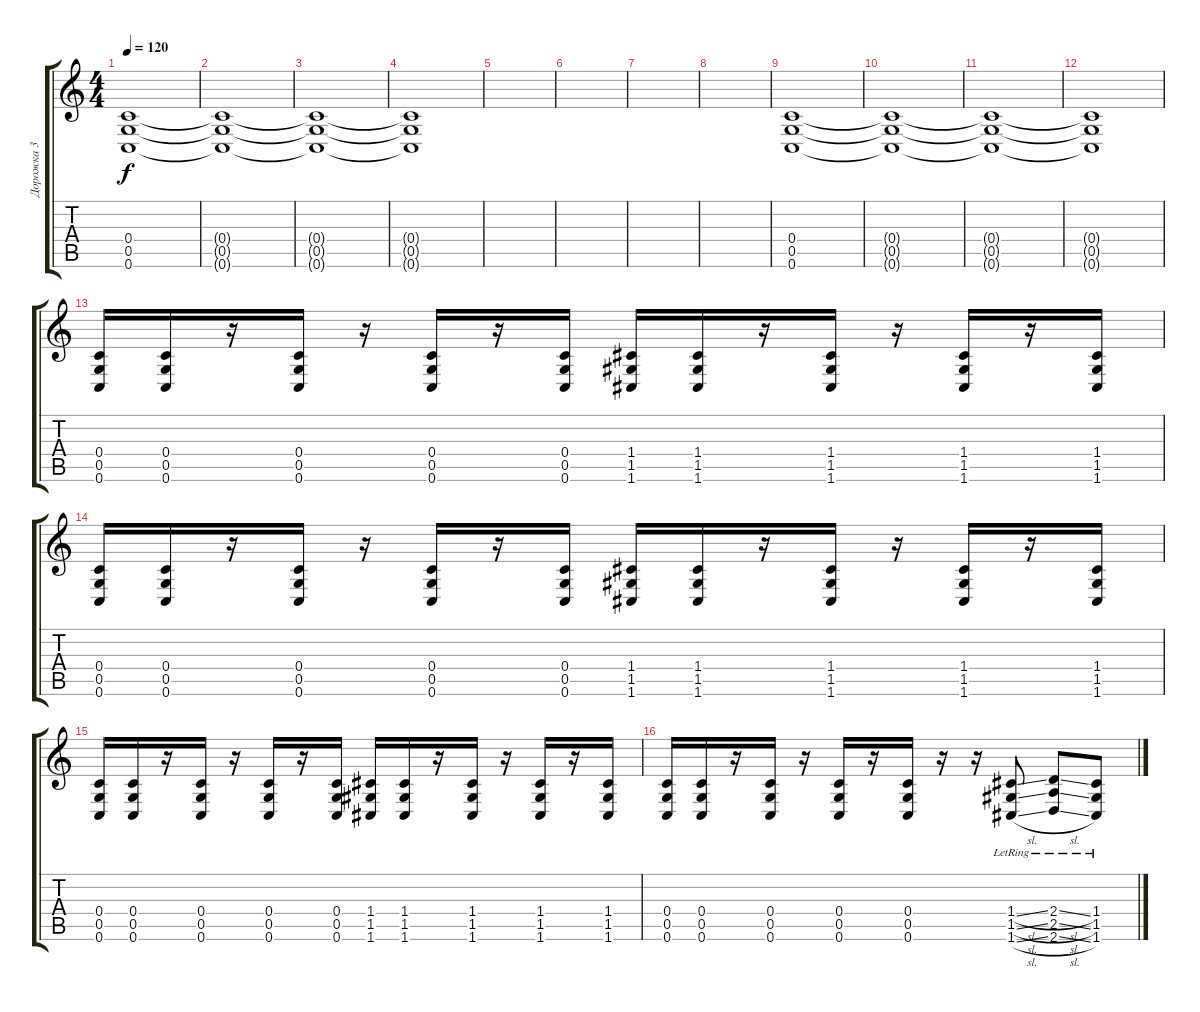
\track ("Дорожка 3" "Дорожка 3") {instrument distortionguitar}
\staff {score tabs}
\tuning (D4 A3 F3 C3 G2 C2) {hide}
\ts (4 4)
\tempo 120
\clef g2
\ks c
(0.4 0.5 0.6).1{dy f} |
(0.4{t} 0.5{t} 0.6{t}).1 |
(0.4{t} 0.5{t} 0.6{t}).1 |
(0.4{t} 0.5{t} 0.6{t}).1 |
|
|
|
|
(0.4 0.5 0.6).1 |
(0.4{t} 0.5{t} 0.6{t}).1 |
(0.4{t} 0.5{t} 0.6{t}).1 |
(0.4{t} 0.5{t} 0.6{t}).1 |
(0.4 0.5 0.6).16 (0.4 0.5 0.6).16 r.16 (0.4 0.5 0.6).16 r.16 (0.4 0.5 0.6).16 r.16 (0.4 0.5 0.6).16 (1.4 1.5 1.6).16 (1.4 1.5 1.6).16 r.16 (1.4 1.5 1.6).16 r.16 (1.4 1.5 1.6).16 r.16 (1.4 1.5 1.6).16 |
(0.4 0.5 0.6).16 (0.4 0.5 0.6).16 r.16 (0.4 0.5 0.6).16 r.16 (0.4 0.5 0.6).16 r.16 (0.4 0.5 0.6).16 (1.4 1.5 1.6).16 (1.4 1.5 1.6).16 r.16 (1.4 1.5 1.6).16 r.16 (1.4 1.5 1.6).16 r.16 (1.4 1.5 1.6).16 |
(0.4 0.5 0.6).16 (0.4 0.5 0.6).16 r.16 (0.4 0.5 0.6).16 r.16 (0.4 0.5 0.6).16 r.16 (0.4 0.5 0.6).16 (1.4 1.5 1.6).16 (1.4 1.5 1.6).16 r.16 (1.4 1.5 1.6).16 r.16 (1.4 1.5 1.6).16 r.16 (1.4 1.5 1.6).16 |
(0.4 0.5 0.6).16 (0.4 0.5 0.6).16 r.16 (0.4 0.5 0.6).16 r.16 (0.4 0.5 0.6).16 r.16 (0.4 0.5 0.6).16 r.16 r.16 (1.4{sl lr} 1.5{sl lr} 1.6{sl lr}).8 (2.4{sl lr} 2.5{sl lr} 2.6{sl lr}).8 (1.4{lr} 1.5{lr} 1.6{lr}).8
